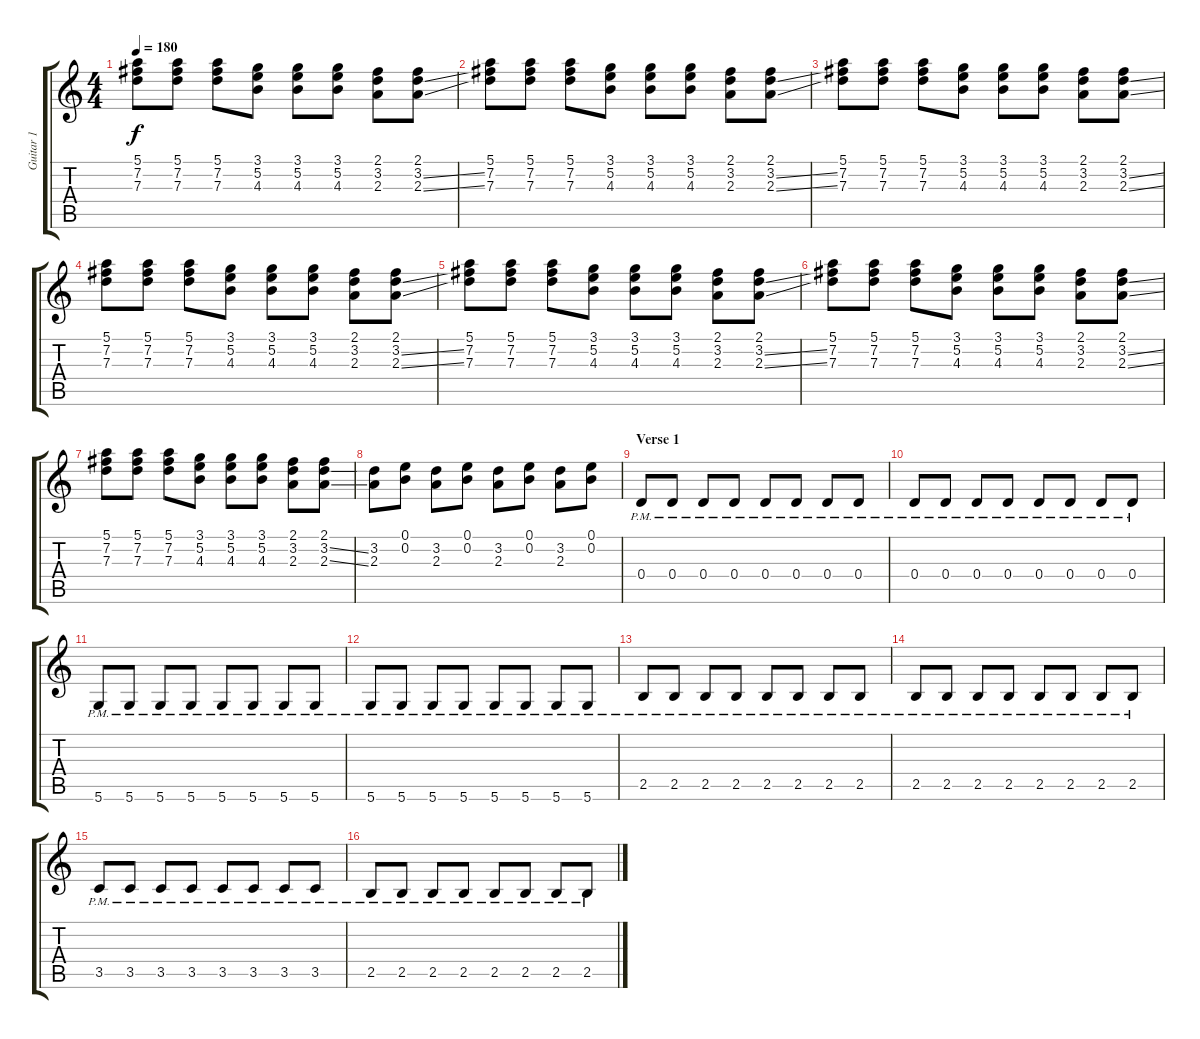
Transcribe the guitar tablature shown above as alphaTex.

\track ("Guitar 1" "Guitar 1") {instrument overdrivenguitar}
\staff {score tabs}
\tuning (E4 B3 G3 D3 A2 D2) {hide}
\ts (4 4)
\tempo 180
\clef g2
\ks c
(5.1 7.2 7.3).8{dy f} (5.1 7.2 7.3).8 (5.1 7.2 7.3).8 (3.1 5.2 4.3).8 (3.1 5.2 4.3).8 (3.1 5.2 4.3).8 (2.1 3.2 2.3).8 (2.1 3.2{ss} 2.3{ss}).8 |
(5.1 7.2 7.3).8 (5.1 7.2 7.3).8 (5.1 7.2 7.3).8 (3.1 5.2 4.3).8 (3.1 5.2 4.3).8 (3.1 5.2 4.3).8 (2.1 3.2 2.3).8 (2.1 3.2{ss} 2.3{ss}).8 |
(5.1 7.2 7.3).8 (5.1 7.2 7.3).8 (5.1 7.2 7.3).8 (3.1 5.2 4.3).8 (3.1 5.2 4.3).8 (3.1 5.2 4.3).8 (2.1 3.2 2.3).8 (2.1 3.2{ss} 2.3{ss}).8 |
(5.1 7.2 7.3).8 (5.1 7.2 7.3).8 (5.1 7.2 7.3).8 (3.1 5.2 4.3).8 (3.1 5.2 4.3).8 (3.1 5.2 4.3).8 (2.1 3.2 2.3).8 (2.1 3.2{ss} 2.3{ss}).8 |
(5.1 7.2 7.3).8 (5.1 7.2 7.3).8 (5.1 7.2 7.3).8 (3.1 5.2 4.3).8 (3.1 5.2 4.3).8 (3.1 5.2 4.3).8 (2.1 3.2 2.3).8 (2.1 3.2{ss} 2.3{ss}).8 |
(5.1 7.2 7.3).8 (5.1 7.2 7.3).8 (5.1 7.2 7.3).8 (3.1 5.2 4.3).8 (3.1 5.2 4.3).8 (3.1 5.2 4.3).8 (2.1 3.2 2.3).8 (2.1 3.2{ss} 2.3{ss}).8 |
(5.1 7.2 7.3).8 (5.1 7.2 7.3).8 (5.1 7.2 7.3).8 (3.1 5.2 4.3).8 (3.1 5.2 4.3).8 (3.1 5.2 4.3).8 (2.1 3.2 2.3).8 (2.1 3.2{ss} 2.3{ss}).8 |
(3.2 2.3).8 (0.1 0.2).8 (3.2 2.3).8 (0.1 0.2).8 (3.2 2.3).8 (0.1 0.2).8 (3.2 2.3).8 (0.1 0.2).8 |
\section ("" "Verse 1")
0.4{pm}.8 0.4{pm}.8 0.4{pm}.8 0.4{pm}.8 0.4{pm}.8 0.4{pm}.8 0.4{pm}.8 0.4{pm}.8 |
0.4{pm}.8 0.4{pm}.8 0.4{pm}.8 0.4{pm}.8 0.4{pm}.8 0.4{pm}.8 0.4{pm}.8 0.4{pm}.8 |
5.6{pm}.8 5.6{pm}.8 5.6{pm}.8 5.6{pm}.8 5.6{pm}.8 5.6{pm}.8 5.6{pm}.8 5.6{pm}.8 |
5.6{pm}.8 5.6{pm}.8 5.6{pm}.8 5.6{pm}.8 5.6{pm}.8 5.6{pm}.8 5.6{pm}.8 5.6{pm}.8 |
2.5{pm}.8 2.5{pm}.8 2.5{pm}.8 2.5{pm}.8 2.5{pm}.8 2.5{pm}.8 2.5{pm}.8 2.5{pm}.8 |
2.5{pm}.8 2.5{pm}.8 2.5{pm}.8 2.5{pm}.8 2.5{pm}.8 2.5{pm}.8 2.5{pm}.8 2.5{pm}.8 |
3.5{pm}.8 3.5{pm}.8 3.5{pm}.8 3.5{pm}.8 3.5{pm}.8 3.5{pm}.8 3.5{pm}.8 3.5{pm}.8 |
2.5{pm}.8 2.5{pm}.8 2.5{pm}.8 2.5{pm}.8 2.5{pm}.8 2.5{pm}.8 2.5{pm}.8 2.5{pm}.8
